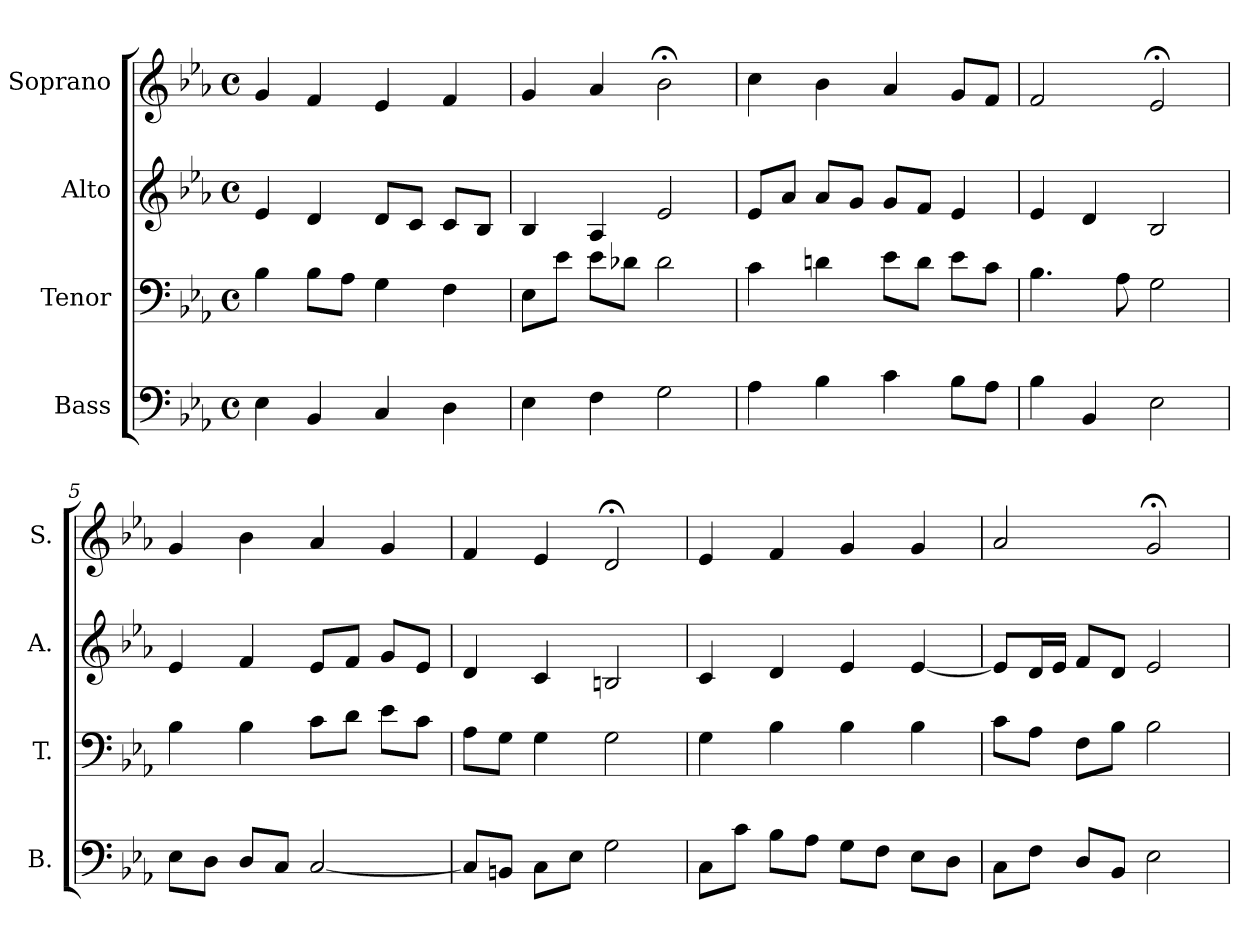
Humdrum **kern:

**kern	**kern	**kern	**kern
*part4	*part3	*part2	*part1
*staff4	*staff3	*staff2	*staff1
*I"Bass	*I"Tenor	*I"Alto	*I"Soprano
*I'B.	*I'T.	*I'A.	*I'S.
*clefF4	*clefF4	*clefG2	*clefG2
*k[b-e-a-]	*k[b-e-a-]	*k[b-e-a-]	*k[b-e-a-]
*E-:	*E-:	*E-:	*E-:
*M4/4	*M4/4	*M4/4	*M4/4
*met(c)	*met(c)	*met(c)	*met(c)
=1	=1	=1	=1
4E-\	4B-\	4e-/	4g/
4BB-/	8B-\L	4d/	4f/
.	8A-\J	.	.
4C/	4G\	8d/L	4e-/
.	.	8c/J	.
4D\	4F\	8c/L	4f/
.	.	8B-/J	.
=2	=2	=2	=2
4E-\	8E-\L	4B-/	4g/
.	8e-\J	.	.
4F\	8e-\L	4A-/	4a-/
.	8d-X\J	.	.
2G\	2d-\	2e-/	2b-;<\
=3	=3	=3	=3
4A-\	4c\	8e-/L	4cc\
.	.	8a-/J	.
4B-\	4dn\	8a-/L	4b-\
.	.	8g/J	.
4c\	8e-\L	8g/L	4a-/
.	8d\J	8f/J	.
8B-\L	8e-\L	4e-/	8g/L
8A-\J	8c\J	.	8f/J
=4	=4	=4	=4
4B-\	4.B-\	4e-/	2f/
4BB-/	.	4d/	.
.	8A-\	.	.
2E-\	2G\	2B-/	2e-;</
!!LO:LB:g=z
=5	=5	=5	=5
8E-\L	4B-\	4e-/	4g/
8D\J	.	.	.
8D/L	4B-\	4f/	4b-\
8C/J	.	.	.
[2C/	8c\L	8e-/L	4a-/
.	8d\J	8f/J	.
.	8e-\L	8g/L	4g/
.	8c\J	8e-/J	.
=6	=6	=6	=6
8C/L]	8A-\L	4d/	4f/
8BBn/J	8G\J	.	.
8C\L	4G\	4c/	4e-/
8E-\J	.	.	.
2G\	2G\	2Bn/	2d;</
=7	=7	=7	=7
8C\L	4G\	4c/	4e-/
8c\J	.	.	.
8B-\L	4B-\	4d/	4f/
8A-\J	.	.	.
8G\L	4B-\	4e-/	4g/
8F\J	.	.	.
8E-\L	4B-\	[4e-/	4g/
8D\J	.	.	.
=8	=8	=8	=8
8C\L	8c\L	8e-/L]	2a-/
8F\J	8A-\J	16d/L	.
.	.	16e-/JJ	.
8D/L	8F\L	8f/L	.
8BB-/J	8B-\J	8d/J	.
2E-\	2B-\	2e-/	2g;</
=	=	=	=
*-	*-	*-	*-
